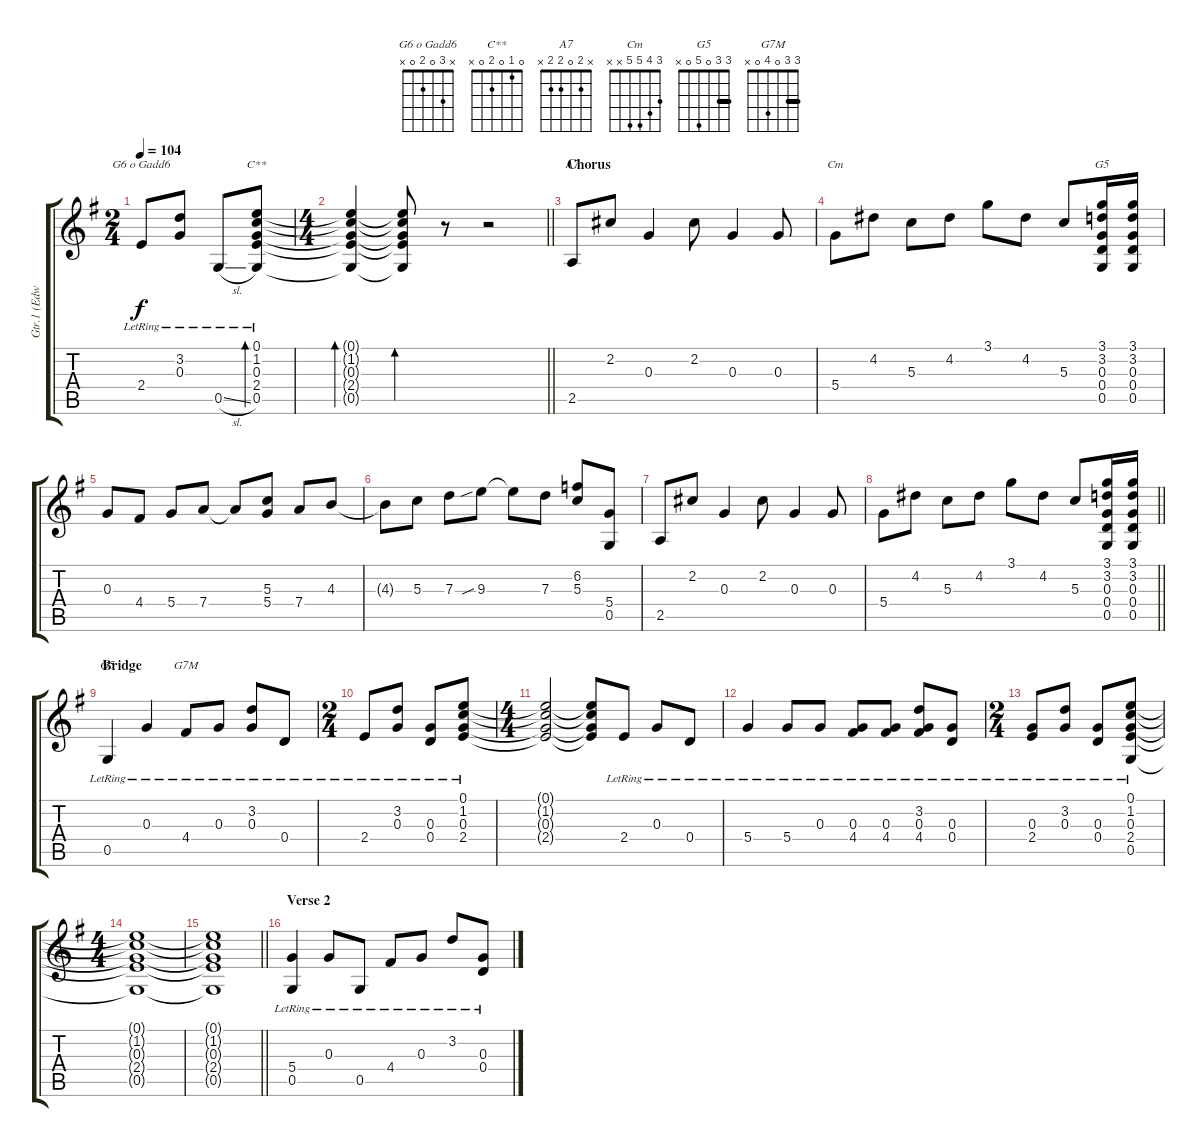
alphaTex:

\track ("Gtr.1 (Edward O'Brien)" "Gtr.1 (Edw") {instrument electricguitarclean}
\staff {score tabs}
\tuning (E4 B3 G3 D3 G2 E2) {hide}
\chord ("G6 o Gadd6" x 3 0 2 0 x)
\chord ("C**" 0 1 0 2 0 x)
\chord ("A7" x 2 0 2 2 x)
\chord ("Cm" 3 4 5 5 x x)
\chord ("G5" 3 3 0 0 0 3) {barre 3}
\chord ("G5" 3 3 0 5 0 x) {barre 3}
\chord ("G7M" 3 3 0 4 0 x) {barre 3}
\ts (2 4)
\tempo 104
\clef g2
\ks eminor
2.4{lr}.8{ch "G6 o Gadd6" dy f} (3.2{lr} 0.3{lr}).8 0.5{sl lr}.8 (0.1{lr} 1.2{lr} 0.3{lr} 2.4{lr} 0.5{lr}).8{bd 240 ch "C**"} |
\ts (4 4)
\barLineRight lightlight
(0.1{t} 1.2{t} 0.3{t} 2.4{t} 0.5{t}).4{bd 240} (0.1{t} 1.2{t} 0.3{t} 2.4{t} 0.5{t}).8{bd 240} r.8 r.2 |
\section ("" "Chorus")
2.5.8{ch "A7"} 2.2.8 0.3.4 2.2.8 0.3.4 0.3.8 |
5.4.8{ch "Cm"} 4.2.8 5.3.8 4.2.8 3.1.8 4.2.8 5.3.8 (3.1 3.2 0.3 0.4 0.5).16{ch "G5"} (3.1 3.2 0.3 0.4 0.5).16 |
0.3.8 4.4.8 5.4.8 7.4.8 7.4{t}.8 (5.3 5.4).8 7.4.8 4.3.8 |
4.3{t}.8 5.3.8 7.3.8 9.3{sib}.8 9.3{t}.8 7.3.8 (6.2 5.3).8 (5.4 0.5).8 |
2.5.8 2.2.8 0.3.4 2.2.8 0.3.4 0.3.8 |
\barLineRight lightlight
5.4.8 4.2.8 5.3.8 4.2.8 3.1.8 4.2.8 5.3.8 (3.1 3.2 0.3 0.4 0.5).16 (3.1 3.2 0.3 0.4 0.5).16 |
\section ("" "Bridge")
0.5{lr}.4{ch "G5"} 0.3{lr}.4 4.4{lr}.8{ch "G7M"} 0.3{lr}.8 (3.2{lr} 0.3{lr}).8 0.4{lr}.8 |
\ts (2 4)
2.4{lr}.8 (3.2{lr} 0.3{lr}).8 (0.3{lr} 0.4{lr}).8 (0.1{lr} 1.2{lr} 0.3{lr} 2.4{lr}).8 |
\ts (4 4)
(0.1{t} 1.2{t} 0.3{t} 2.4{t}).2 (0.1{t} 1.2{t} 0.3{t} 2.4{t}).8 2.4{lr}.8 0.3{lr}.8 0.4{lr}.8 |
5.4{lr}.4 5.4{lr}.8 0.3{lr}.8 (0.3{lr} 4.4{lr}).8 (0.3{lr} 4.4{lr}).8 (3.2{lr} 0.3{lr} 4.4{lr}).8 (0.3{lr} 0.4{lr}).8 |
\ts (2 4)
(0.3{lr} 2.4{lr}).8 (3.2{lr} 0.3{lr}).8 (0.3{lr} 0.4{lr}).8 (0.1{lr} 1.2{lr} 0.3{lr} 2.4{lr} 0.5{lr}).8 |
\ts (4 4)
(0.1{t} 1.2{t} 0.3{t} 2.4{t} 0.5{t}).1 |
\barLineRight lightlight
(0.1{t} 1.2{t} 0.3{t} 2.4{t} 0.5{t}).1 |
\section ("" "Verse 2")
(5.4{lr} 0.5{lr}).4 0.3{lr}.8 0.5{lr}.8 4.4{lr}.8 0.3{lr}.8 3.2{lr}.8 (0.3{lr} 0.4{lr}).8
